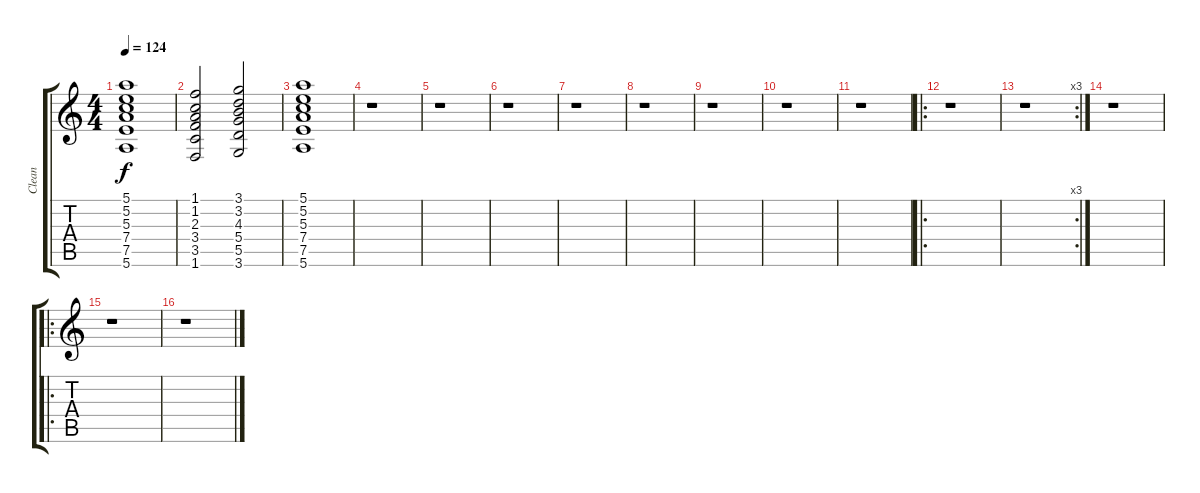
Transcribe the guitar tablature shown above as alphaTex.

\track ("Clean" "Clean") {instrument electricguitarclean}
\staff {score tabs}
\tuning (E4 B3 G3 D3 A2 E2) {hide}
\ts (4 4)
\tempo 124
\clef g2
\ks c
(5.1 5.2 5.3 7.4 7.5 5.6).1{dy f} |
(1.1 1.2 2.3 3.4 3.5 1.6).2 (3.1 3.2 4.3 5.4 5.5 3.6).2 |
(5.1 5.2 5.3 7.4 7.5 5.6).1 |
r.1 |
r.1 |
r.1 |
r.1 |
r.1 |
r.1 |
r.1 |
r.1 |
\ro
r.1 |
\rc 3
r.1 |
r.1 |
\ro
r.1 |
r.1
